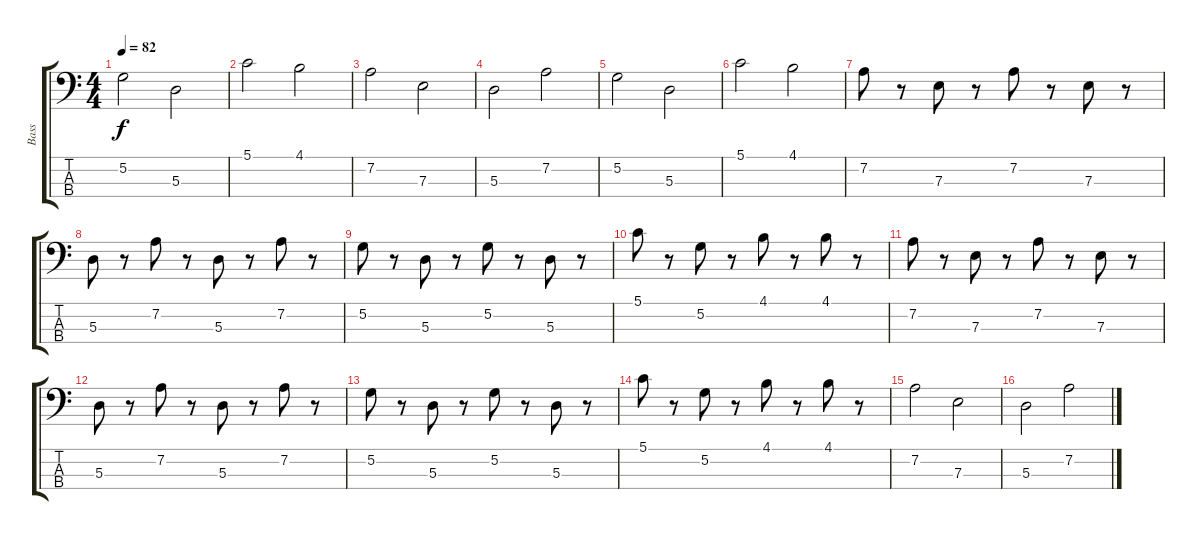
\track ("Bass" "Bass") {instrument electricbassfinger}
\staff {score tabs}
\tuning (G2 D2 A1 E1) {hide}
\ts (4 4)
\tempo 82
\clef f4
\ks c
5.2.2{dy f} 5.3.2 |
5.1.2 4.1.2 |
7.2.2 7.3.2 |
5.3.2 7.2.2 |
5.2.2 5.3.2 |
5.1.2 4.1.2 |
7.2.8 r.8 7.3.8 r.8 7.2.8 r.8 7.3.8 r.8 |
5.3.8 r.8 7.2.8 r.8 5.3.8 r.8 7.2.8 r.8 |
5.2.8 r.8 5.3.8 r.8 5.2.8 r.8 5.3.8 r.8 |
5.1.8 r.8 5.2.8 r.8 4.1.8 r.8 4.1.8 r.8 |
7.2.8 r.8 7.3.8 r.8 7.2.8 r.8 7.3.8 r.8 |
5.3.8 r.8 7.2.8 r.8 5.3.8 r.8 7.2.8 r.8 |
5.2.8 r.8 5.3.8 r.8 5.2.8 r.8 5.3.8 r.8 |
5.1.8 r.8 5.2.8 r.8 4.1.8 r.8 4.1.8 r.8 |
7.2.2 7.3.2 |
5.3.2 7.2.2
